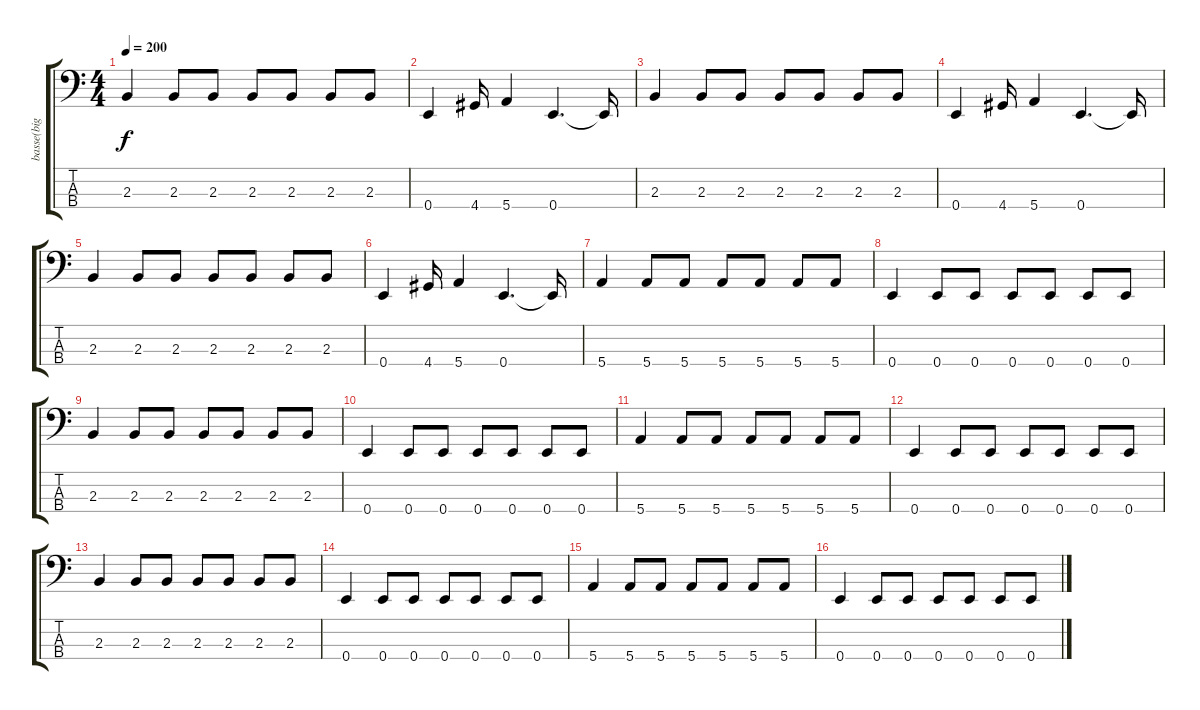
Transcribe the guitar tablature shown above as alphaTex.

\track ("basse(big jay)" "basse(big ") {instrument electricbasspick}
\staff {score tabs}
\tuning (G2 D2 A1 E1) {hide}
\ts (4 4)
\tempo 200
\clef f4
\ks c
2.3.4{dy f} 2.3.8 2.3.8 2.3.8 2.3.8 2.3.8 2.3.8 |
0.4.4 4.4.16 5.4.4 0.4.4{d} 0.4{t}.16 |
2.3.4 2.3.8 2.3.8 2.3.8 2.3.8 2.3.8 2.3.8 |
0.4.4 4.4.16 5.4.4 0.4.4{d} 0.4{t}.16 |
2.3.4 2.3.8 2.3.8 2.3.8 2.3.8 2.3.8 2.3.8 |
0.4.4 4.4.16 5.4.4 0.4.4{d} 0.4{t}.16 |
5.4.4 5.4.8 5.4.8 5.4.8 5.4.8 5.4.8 5.4.8 |
0.4.4 0.4.8 0.4.8 0.4.8 0.4.8 0.4.8 0.4.8 |
2.3.4 2.3.8 2.3.8 2.3.8 2.3.8 2.3.8 2.3.8 |
0.4.4 0.4.8 0.4.8 0.4.8 0.4.8 0.4.8 0.4.8 |
5.4.4 5.4.8 5.4.8 5.4.8 5.4.8 5.4.8 5.4.8 |
0.4.4 0.4.8 0.4.8 0.4.8 0.4.8 0.4.8 0.4.8 |
2.3.4 2.3.8 2.3.8 2.3.8 2.3.8 2.3.8 2.3.8 |
0.4.4 0.4.8 0.4.8 0.4.8 0.4.8 0.4.8 0.4.8 |
5.4.4 5.4.8 5.4.8 5.4.8 5.4.8 5.4.8 5.4.8 |
0.4.4 0.4.8 0.4.8 0.4.8 0.4.8 0.4.8 0.4.8
